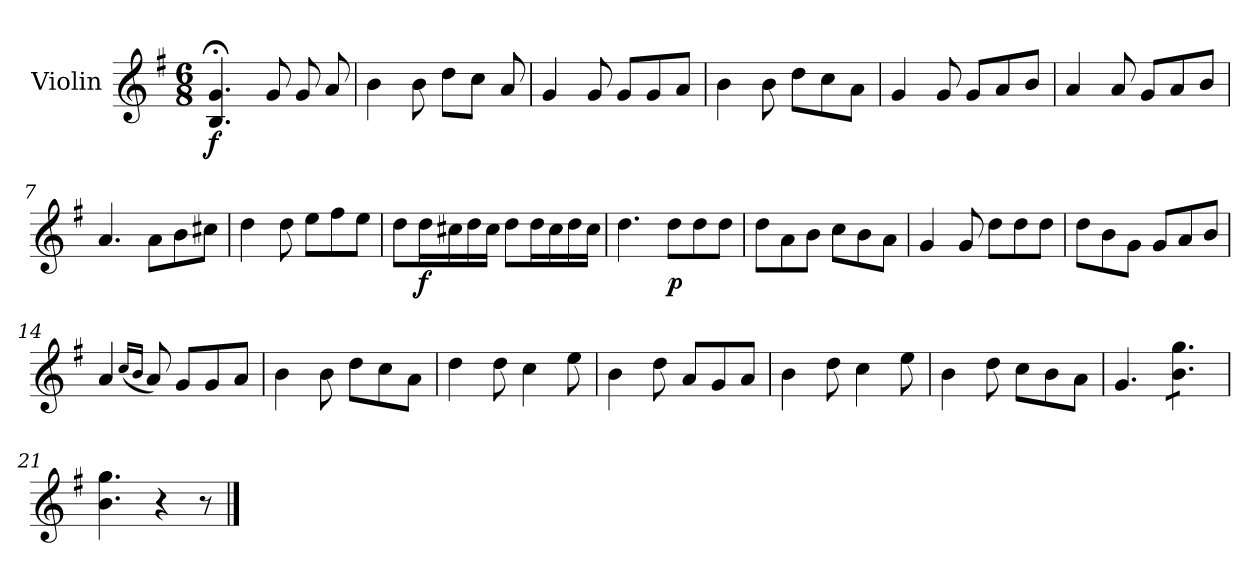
**kern	**dynam
*part1	*part1
*staff1	*staff1
*I"Violin	*
*I'Vln.	*
*clefG2	*
*k[f#]	*
*M6/8	*
=1	=1
!	!LO:DY:b
4.B;</ 4.g;</	f
8g/	.
8g/	.
8a/	.
=2	=2
4b\	.
8b\	.
8dd\L	.
8cc\J	.
8a/	.
=3	=3
4g/	.
8g/	.
8g/L	.
8g/	.
8a/J	.
=4	=4
4b\	.
8b\	.
8dd\L	.
8cc\	.
8a\J	.
=5	=5
4g/	.
8g/	.
8g/L	.
8a/	.
8b/J	.
=6	=6
4a/	.
8a/	.
8g/L	.
8a/	.
8b/J	.
!!LO:LB:g=z
=7	=7
4.a/	.
8a\L	.
8b\	.
8cc#X\J	.
=8	=8
4dd\	.
8dd\	.
8ee\L	.
8ff#\	.
8ee\J	.
=9	=9
8dd\L	.
!	!LO:DY:b
16dd\L	f
16cc#X\	.
16dd\	.
16cc#\JJ	.
8dd\L	.
16dd\L	.
16cc#\	.
16dd\	.
16cc#\JJ	.
=10	=10
4.dd\	.
!	!LO:DY:b
8dd\L	p
8dd\	.
8dd\J	.
=11	=11
8dd\L	.
8a\	.
8b\J	.
8cc\L	.
8b\	.
8a\J	.
!!LO:LB:g=z
=12	=12
4g/	.
8g/	.
8dd\L	.
8dd\	.
8dd\J	.
=13	=13
8dd\L	.
8b\	.
8g\J	.
8g/L	.
8a/	.
8b/J	.
=14	=14
4a/	.
(<16qqcc/LL	.
16qqb/JJ	.
8a/)	.
8g/L	.
8g/	.
8a/J	.
=15	=15
4b\	.
8b\	.
8dd\L	.
8cc\	.
8a\J	.
=16	=16
4dd\	.
8dd\	.
4cc\	.
8ee\	.
=17	=17
4b\	.
8dd\	.
8a/L	.
8g/	.
8a/J	.
!!LO:LB:g=z
=18	=18
4b\	.
8dd\	.
4cc\	.
8ee\	.
=19	=19
4b\	.
8dd\	.
8cc\L	.
8b\	.
8a\J	.
=20	=20
4.g/	.
*tremolo	*
8b\ 8gg\L	.
8b\ 8gg\	.
8b\ 8gg\J	.
*Xtremolo	*
=21	=21
4.b\ 4.gg\	.
4r	.
8r	.
==	==
*-	*-
